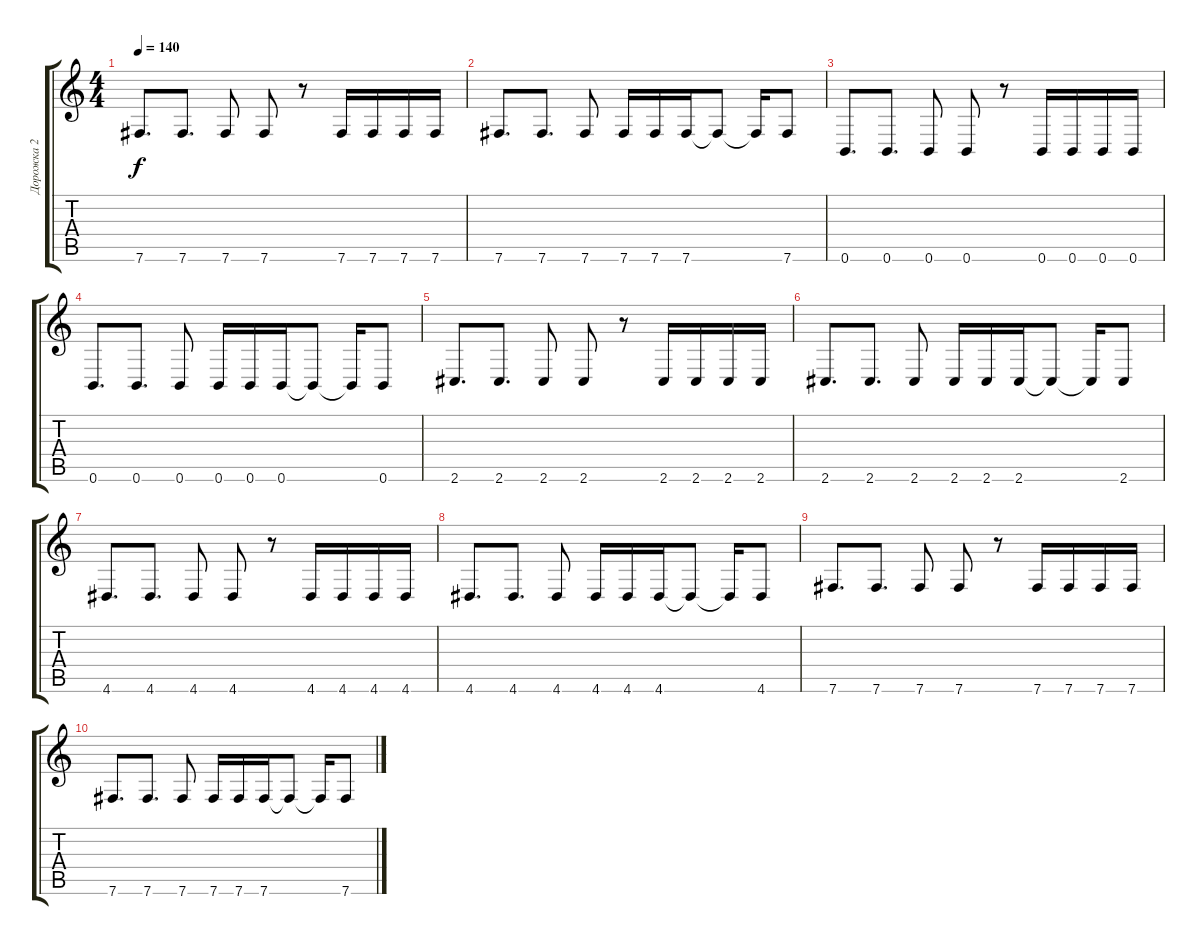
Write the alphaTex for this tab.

\track ("Дорожка 2" "Дорожка 2") {instrument overdrivenguitar}
\staff {score tabs}
\tuning (Db4 Ab3 E3 B2 Gb2 B1) {hide}
\ts (4 4)
\tempo 140
\clef g2
\ks c
7.6.8{d dy f} 7.6.8{d} 7.6.8 7.6.8 r.8 7.6.16 7.6.16 7.6.16 7.6.16 |
7.6.8{d} 7.6.8{d} 7.6.8 7.6.16 7.6.16 7.6.16 7.6{t}.8 7.6{t}.16 7.6.8 |
0.6.8{d} 0.6.8{d} 0.6.8 0.6.8 r.8 0.6.16 0.6.16 0.6.16 0.6.16 |
0.6.8{d} 0.6.8{d} 0.6.8 0.6.16 0.6.16 0.6.16 0.6{t}.8 0.6{t}.16 0.6.8 |
2.6.8{d} 2.6.8{d} 2.6.8 2.6.8 r.8 2.6.16 2.6.16 2.6.16 2.6.16 |
2.6.8{d} 2.6.8{d} 2.6.8 2.6.16 2.6.16 2.6.16 2.6{t}.8 2.6{t}.16 2.6.8 |
4.6.8{d} 4.6.8{d} 4.6.8 4.6.8 r.8 4.6.16 4.6.16 4.6.16 4.6.16 |
4.6.8{d} 4.6.8{d} 4.6.8 4.6.16 4.6.16 4.6.16 4.6{t}.8 4.6{t}.16 4.6.8 |
7.6.8{d} 7.6.8{d} 7.6.8 7.6.8 r.8 7.6.16 7.6.16 7.6.16 7.6.16 |
7.6.8{d} 7.6.8{d} 7.6.8 7.6.16 7.6.16 7.6.16 7.6{t}.8 7.6{t}.16 7.6.8
